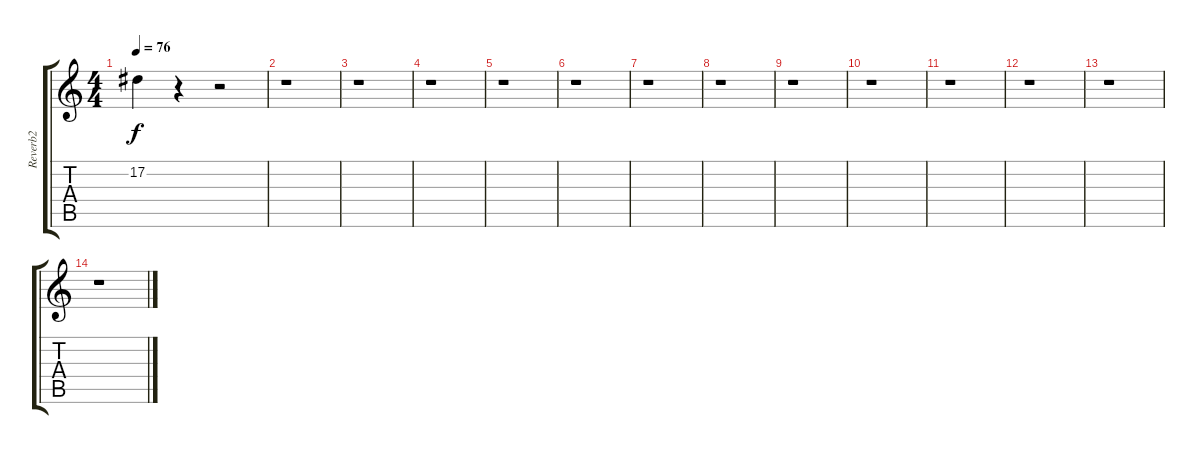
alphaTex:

\track ("Reverb2" "Reverb2") {instrument orchestralharp}
\staff {score tabs}
\tuning (Eb4 Bb3 Gb3 Db3 Ab2 Eb2) {hide}
\ts (4 4)
\tempo 76
\clef g2
\ks c
17.2{t}.4{dy f} r.4 r.2 |
r.1 |
r.1 |
r.1 |
r.1 |
r.1 |
r.1 |
r.1 |
r.1 |
r.1 |
r.1 |
r.1 |
r.1 |
r.1
